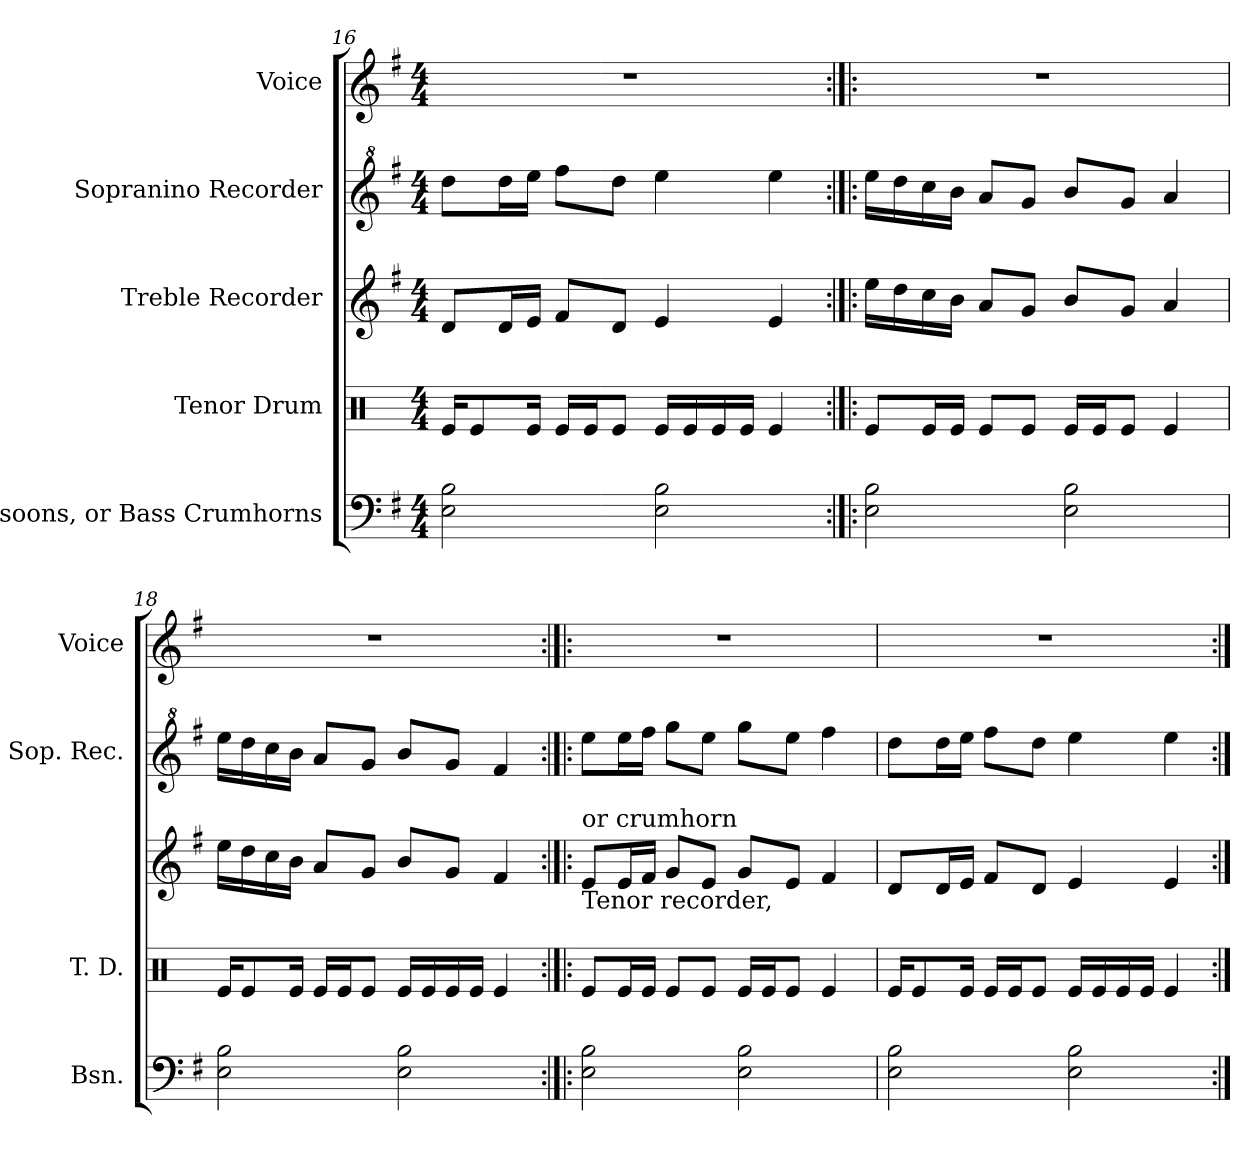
**kern	**kern	**kern	**kern	**kern
*part5	*part4	*part3	*part2	*part1
*staff5	*staff4	*staff3	*staff2	*staff1
*I"Bassoons, or Bass Crumhorns	*I"Tenor Drum	*I"Treble Recorder	*I"Sopranino Recorder	*I"Voice
*I'Bsn.	*I'T. D.	*	*I'Sop. Rec.	*I'Voice
*clefF4	*clefX	*clefG2	*clefG^2	*clefG2
*	*	*	*ITrd-7c-12	*
*k[f#]	*k[]	*k[f#]	*k[f#]	*k[f#]
*G:	*C:	*G:	*G:	*G:
*M4/4	*M4/4	*M4/4	*M4/4	*M4/4
=16	=16	=16	=16	=16
2Ei\ 2Bi	16Rei/KL	8di/L	8ddddi\L	1r
.	8Rei/	.	.	.
.	.	16di/L	16ddddi\L	.
.	16Rei/Jk	16ei/JJ	16eeeei\JJ	.
.	16Rei/LL	8f#i/L	8ffff#i\L	.
.	16Rei/J	.	.	.
.	8Rei/J	8di/J	8ddddi\J	.
2Ei\ 2Bi	16Rei/LL	4ei/	4eeeei\	.
.	16Rei/	.	.	.
.	16Rei/	.	.	.
.	16Rei/JJ	.	.	.
.	4Rei/	4ei/	4eeeei\	.
=17:|!|:	=17:|!|:	=17:|!|:	=17:|!|:	=17:|!|:
2Ei\ 2Bi	8Rei/L	16eei\LL	16eeeei\LL	1r
.	.	16ddi\	16ddddi\	.
.	16Rei/L	16cci\	16cccci\	.
.	16Rei/JJ	16bi\JJ	16bbbi\JJ	.
.	8Rei/L	8ai/L	8aaai/L	.
.	8Rei/J	8gi/J	8gggi/J	.
2Ei\ 2Bi	16Rei/LL	8bi/L	8bbbi/L	.
.	16Rei/J	.	.	.
.	8Rei/J	8gi/J	8gggi/J	.
.	4Rei/	4ai/	4aaai/	.
=18	=18	=18	=18	=18
2Ei\ 2Bi	16Rei/KL	16eei\LL	16eeeei\LL	1r
.	8Rei/	16ddi\	16ddddi\	.
.	.	16cci\	16cccci\	.
.	16Rei/Jk	16bi\JJ	16bbbi\JJ	.
.	16Rei/LL	8ai/L	8aaai/L	.
.	16Rei/J	.	.	.
.	8Rei/J	8gi/J	8gggi/J	.
2Ei\ 2Bi	16Rei/LL	8bi/L	8bbbi/L	.
.	16Rei/	.	.	.
.	16Rei/	8gi/J	8gggi/J	.
.	16Rei/JJ	.	.	.
.	4Rei/	4f#i/	4fff#i/	.
!!LO:LB:g=z
=19:|!|:	=19:|!|:	=19:|!|:	=19:|!|:	=19:|!|:
!	!	!LO:TX:b:t=Tenor recorder,	!	!
!	!	!LO:TX:t=or crumhorn	!	!
2Ei\ 2Bi	8Rei/L	8ei/L	8eeeei\L	1r
.	16Rei/L	16ei/L	16eeeei\L	.
.	16Rei/JJ	16f#i/JJ	16ffff#i\JJ	.
.	8Rei/L	8gi/L	8ggggi\L	.
.	8Rei/J	8ei/J	8eeeei\J	.
2Ei\ 2Bi	16Rei/LL	8gi/L	8ggggi\L	.
.	16Rei/J	.	.	.
.	8Rei/J	8ei/J	8eeeei\J	.
.	4Rei/	4f#i/	4ffff#i\	.
=20	=20	=20	=20	=20
2Ei\ 2Bi	16Rei/KL	8di/L	8ddddi\L	1r
.	8Rei/	.	.	.
.	.	16di/L	16ddddi\L	.
.	16Rei/Jk	16ei/JJ	16eeeei\JJ	.
.	16Rei/LL	8f#i/L	8ffff#i\L	.
.	16Rei/J	.	.	.
.	8Rei/J	8di/J	8ddddi\J	.
2Ei\ 2Bi	16Rei/LL	4ei/	4eeeei\	.
.	16Rei/	.	.	.
.	16Rei/	.	.	.
.	16Rei/JJ	.	.	.
.	4Rei/	4ei/	4eeeei\	.
=:|!	=:|!	=:|!	=:|!	=:|!
*-	*-	*-	*-	*-
